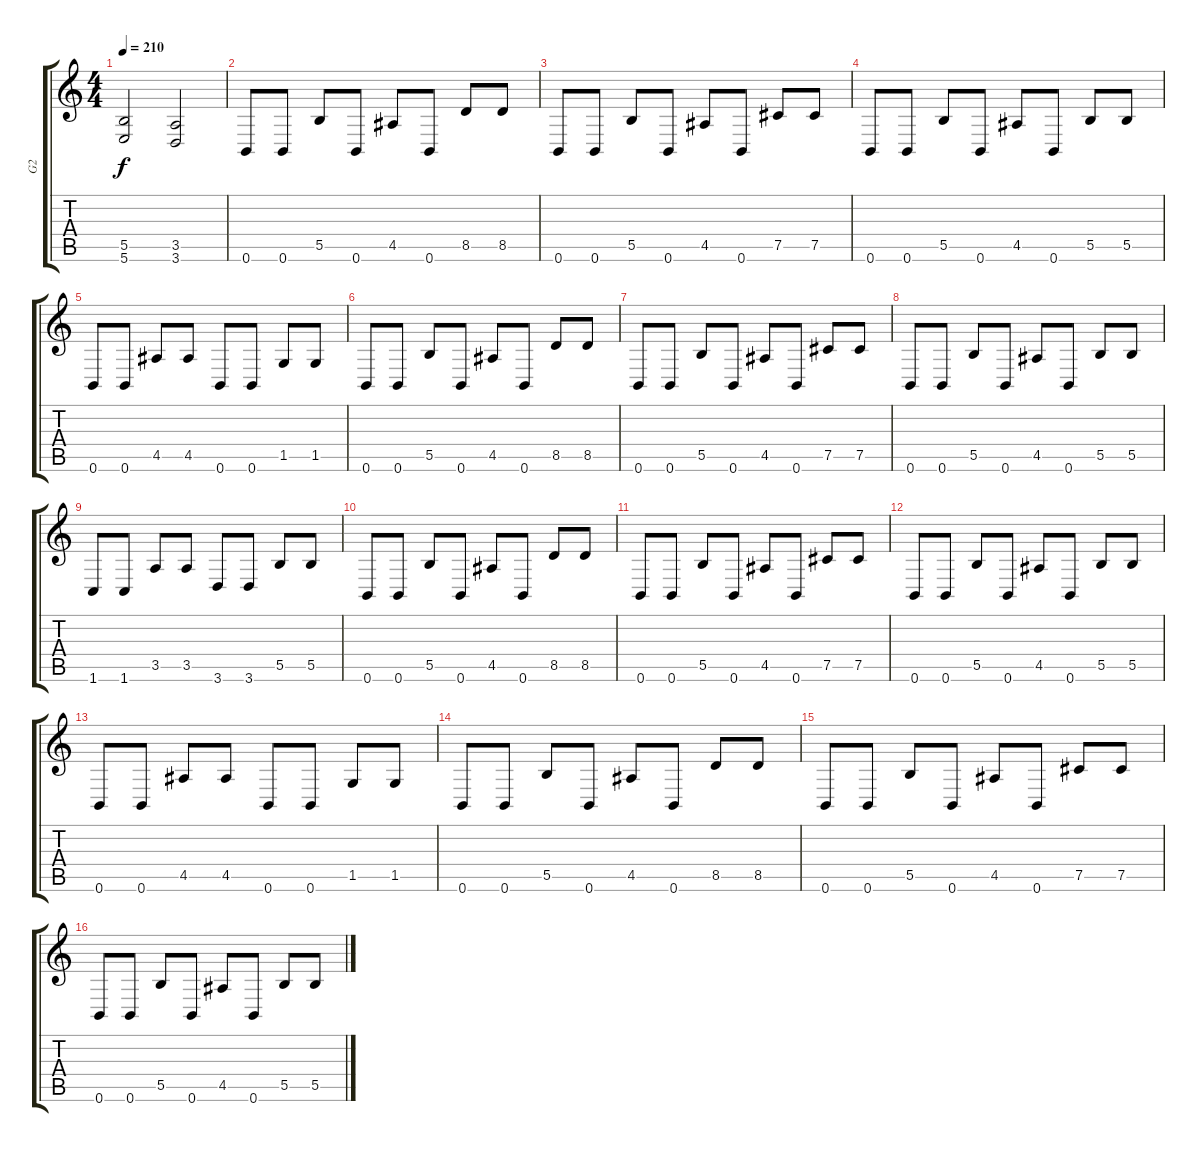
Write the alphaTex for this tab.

\track ("G2" "G2") {instrument distortionguitar}
\staff {score tabs}
\tuning (Db4 Ab3 E3 B2 Gb2 B1) {hide}
\ts (4 4)
\tempo 210
\clef g2
\ks c
(5.5 5.6).2{dy f} (3.5 3.6).2 |
0.6.8 0.6.8 5.5.8 0.6.8 4.5.8 0.6.8 8.5.8 8.5.8 |
0.6.8 0.6.8 5.5.8 0.6.8 4.5.8 0.6.8 7.5.8 7.5.8 |
0.6.8 0.6.8 5.5.8 0.6.8 4.5.8 0.6.8 5.5.8 5.5.8 |
0.6.8 0.6.8 4.5.8 4.5.8 0.6.8 0.6.8 1.5.8 1.5.8 |
0.6.8 0.6.8 5.5.8 0.6.8 4.5.8 0.6.8 8.5.8 8.5.8 |
0.6.8 0.6.8 5.5.8 0.6.8 4.5.8 0.6.8 7.5.8 7.5.8 |
0.6.8 0.6.8 5.5.8 0.6.8 4.5.8 0.6.8 5.5.8 5.5.8 |
1.6.8 1.6.8 3.5.8 3.5.8 3.6.8 3.6.8 5.5.8 5.5.8 |
0.6.8 0.6.8 5.5.8 0.6.8 4.5.8 0.6.8 8.5.8 8.5.8 |
0.6.8 0.6.8 5.5.8 0.6.8 4.5.8 0.6.8 7.5.8 7.5.8 |
0.6.8 0.6.8 5.5.8 0.6.8 4.5.8 0.6.8 5.5.8 5.5.8 |
0.6.8 0.6.8 4.5.8 4.5.8 0.6.8 0.6.8 1.5.8 1.5.8 |
0.6.8 0.6.8 5.5.8 0.6.8 4.5.8 0.6.8 8.5.8 8.5.8 |
0.6.8 0.6.8 5.5.8 0.6.8 4.5.8 0.6.8 7.5.8 7.5.8 |
0.6.8 0.6.8 5.5.8 0.6.8 4.5.8 0.6.8 5.5.8 5.5.8
